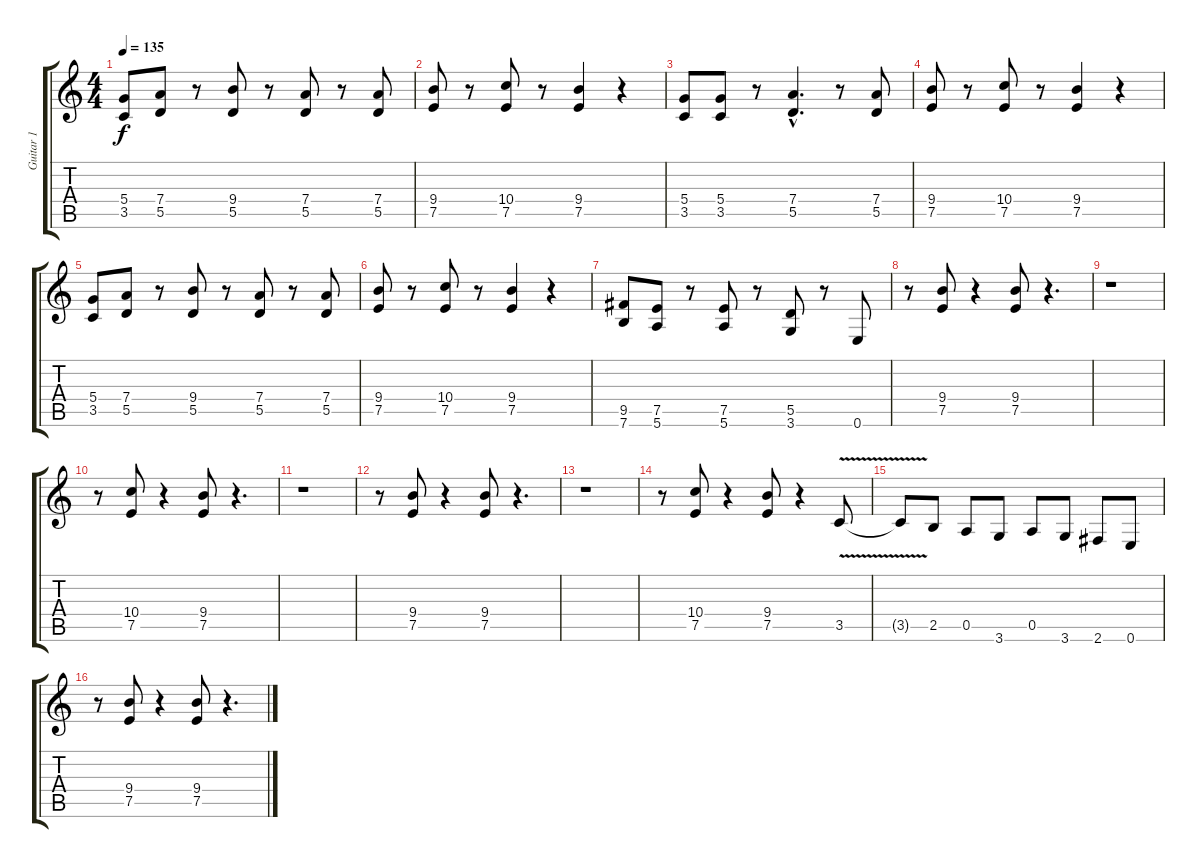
\track ("Guitar 1" "Guitar 1") {instrument distortionguitar}
\staff {score tabs}
\tuning (E4 B3 G3 D3 A2 E2) {hide}
\ts (4 4)
\tempo 135
\clef g2
\ks c
(5.4 3.5).8{dy f} (7.4 5.5).8 r.8 (9.4 5.5).8 r.8 (7.4 5.5).8 r.8 (7.4 5.5).8 |
(9.4 7.5).8 r.8 (10.4 7.5).8 r.8 (9.4 7.5).4 r.4 |
(5.4 3.5).8 (5.4 3.5).8 r.8 (7.4{hac} 5.5{hac}).4{d} r.8 (7.4 5.5).8 |
(9.4 7.5).8 r.8 (10.4 7.5).8 r.8 (9.4 7.5).4 r.4 |
(5.4 3.5).8 (7.4 5.5).8 r.8 (9.4 5.5).8 r.8 (7.4 5.5).8 r.8 (7.4 5.5).8 |
(9.4 7.5).8 r.8 (10.4 7.5).8 r.8 (9.4 7.5).4 r.4 |
(9.5 7.6).8 (7.5 5.6).8 r.8 (7.5 5.6).8 r.8 (5.5 3.6).8 r.8 0.6.8 |
r.8 (9.4 7.5).8 r.4 (9.4 7.5).8 r.4{d} |
r.1 |
r.8 (10.4 7.5).8 r.4 (9.4 7.5).8 r.4{d} |
r.1 |
r.8 (9.4 7.5).8 r.4 (9.4 7.5).8 r.4{d} |
r.1 |
r.8 (10.4 7.5).8 r.4 (9.4 7.5).8 r.4 3.5{v}.8 |
3.5{t}.8 2.5.8 0.5.8 3.6.8 0.5.8 3.6.8 2.6.8 0.6.8 |
r.8 (9.4 7.5).8 r.4 (9.4 7.5).8 r.4{d}
